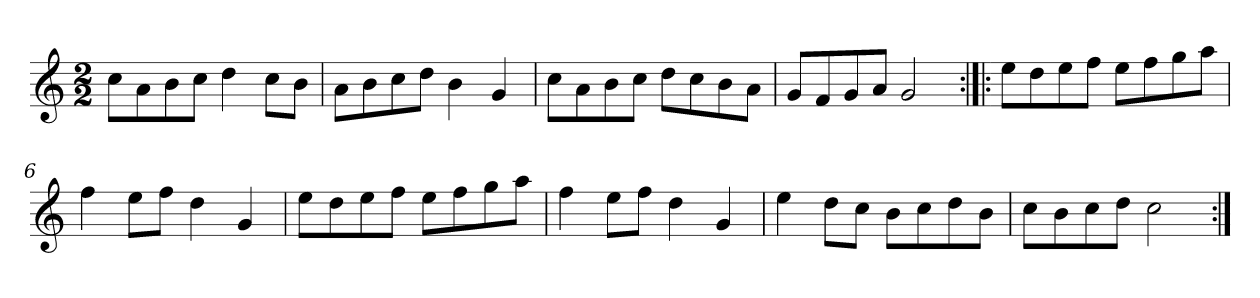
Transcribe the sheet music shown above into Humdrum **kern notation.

**kern
*part1
*staff1
*clefG2
*k[]
*C:
*M2/2
*MM120
=1
8cc\L
8a\
8b\
8cc\J
4dd
8cc\L
8b\J
=2
8a\L
8b\
8cc\
8dd\J
4b
4g
=3
8cc\L
8a\
8b\
8cc\J
8dd\L
8cc\
8b\
8a\J
=4
8g/L
8f/
8g/
8a/J
2g
=5:|!|:
8ee\L
8dd\
8ee\
8ff\J
8ee\L
8ff\
8gg\
8aa\J
=6
4ff
8ee\L
8ff\J
4dd
4g
=7
8ee\L
8dd\
8ee\
8ff\J
8ee\L
8ff\
8gg\
8aa\J
=8
4ff
8ee\L
8ff\J
4dd
4g
=9
4ee
8dd\L
8cc\J
8b\L
8cc\
8dd\
8b\J
=10
8cc\L
8b\
8cc\
8dd\J
2cc
=:|!
*-
